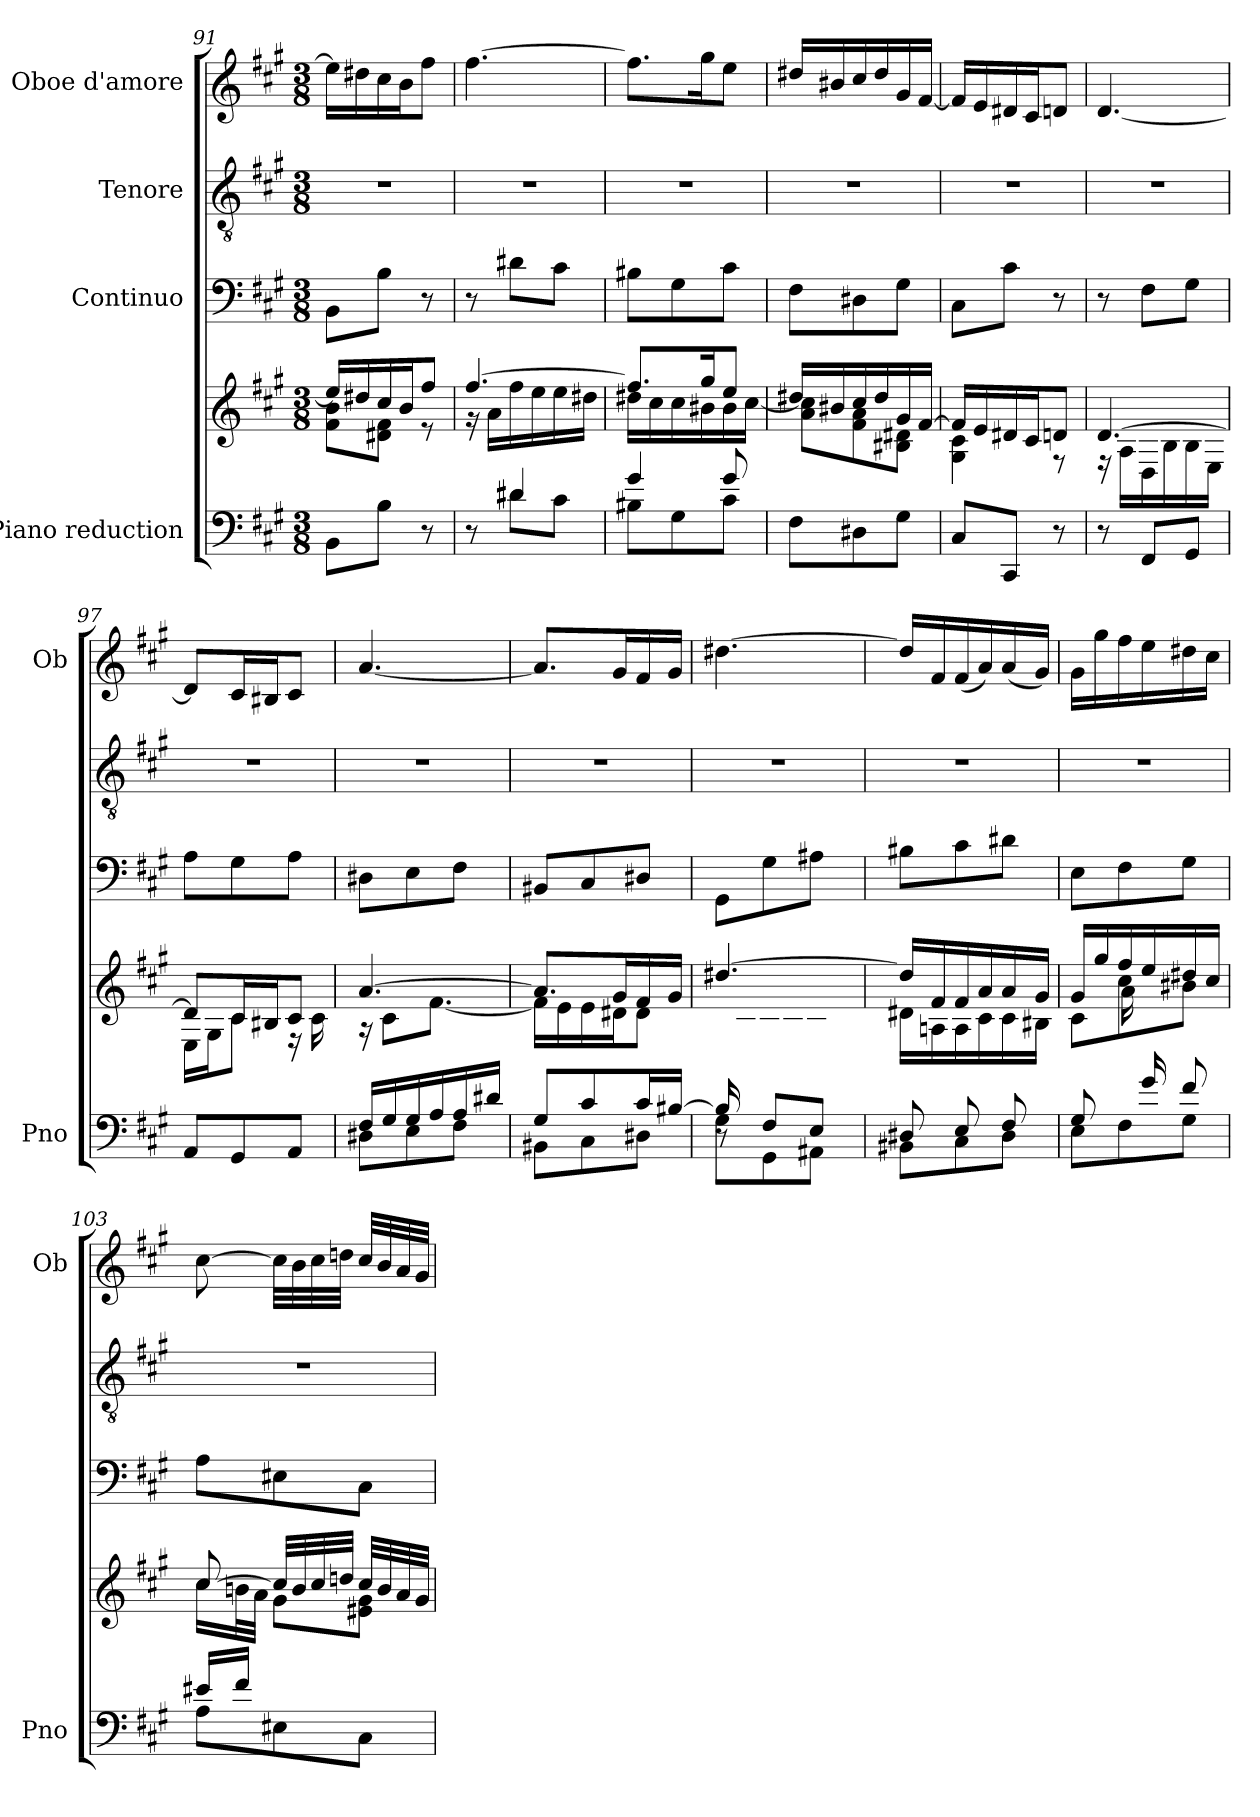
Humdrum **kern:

**kern	**kern	**kern	**kern	**kern
*part4	*part4	*part3	*part2	*part1
*staff5	*staff4	*staff3	*staff2	*staff1
*I"Piano reduction	*	*I"Continuo	*I"Tenore	*I"Oboe d'amore
*I'Pno	*	*	*	*I'Ob
*clefF4	*clefG2	*clefF4	*clefGv2	*clefG2
*k[f#c#g#]	*k[f#c#g#]	*k[f#c#g#]	*k[f#c#g#]	*k[f#c#g#]
*M3/8	*M3/8	*M3/8	*M3/8	*M3/8
=91	=91	=91	=91	=91
*	*^	*	*	*
8BB\L	16ee/LL]	8f#\ 8b\L	8BB\L	4.r	16ee\LL]
.	16dd#X/	.	.	.	16dd#X\
8B\J	16cc#/	8d#X\ 8f#\J	8B\J	.	16cc#\
.	16b/J	.	.	.	16b\J
8r	8ff#/J	8r	8r	.	8ff#\J
=92	=92	=92	=92	=92	=92
*^	*	*	*	*	*
8r	8ryy	[4.ff#/	16r	8r	4.r	[4.ff#\
.	.	.	16a\LL	.	.	.
4d#X/	8d#\L	.	16ff#\	8d#X\L	.	.
.	.	.	16ee\	.	.	.
.	8c#\J	.	16ee\	8c#\J	.	.
.	.	.	16dd#X\JJ	.	.	.
=93	=93	=93	=93	=93	=93	=93
4g#/	8B#X\L	8.ff#/L]	16dd#X\LL	8B#X\L	4.r	8.ff#\L]
.	.	.	16cc#\	.	.	.
.	8G#\	.	16cc#\	8G#\	.	.
.	.	16gg#/K	16b#X\	.	.	16gg#\K
8g#/	8c#\J	8ee/J	16b#\	8c#\J	.	8ee\J
.	.	.	[16cc#\JJ	.	.	.
*v	*v	*	*	*	*	*
!!LO:LB:g=z
=94	=94	=94	=94	=94	=94
8F#\L	16dd#X/LL	8a\ 8cc#\]L	8F#\L	4.r	16dd#X/LL
.	16b#X/	.	.	.	16b#X/
8D#X\	16cc#/	8f#\ 8a\	8D#X\	.	16cc#/
.	16dd#/	.	.	.	16dd#/
8G#\J	16g#/	8B#X\ 8d#X\J	8G#\J	.	16g#/
.	[16f#/JJ	.	.	.	[16f#/JJ
=95	=95	=95	=95	=95	=95
8C#/L	16f#/LL]	4G#\ 4c#\	8C#\L	4.r	16f#/LL]
.	16e/	.	.	.	16e/
8CC#/J	16d#X/	.	8c#\J	.	16d#X/
.	16c#/J	.	.	.	16c#/J
8r	8dn/J	8r	8r	.	8dn/J
=96	=96	=96	=96	=96	=96
8r	[4.d/	16r	8r	4.r	[4.d/
.	.	16A\LL	.	.	.
8FF#/L	.	16D\	8F#\L	.	.
.	.	16B\	.	.	.
8GG#/J	.	16B\	8G#\J	.	.
.	.	16E\JJ	.	.	.
=97	=97	=97	=97	=97	=97
8AA/L	8d/L]	16E\LL	8A\L	4.r	8d/L]
.	.	16G#\J	.	.	.
8GG#/	16c#/L	8c#\J	8G#\	.	16c#/L
.	16B#X/J	.	.	.	16B#X/J
8AA/J	8c#/J	16r	8A\J	.	8c#/J
.	.	16c#\	.	.	.
=98	=98	=98	=98	=98	=98
*^	*	*	*	*	*
16F#/LL	8D#X\L	[4.a/	16r	8D#X\L	4.r	[4.a/
16G#/	.	.	8c#\L	.	.	.
16G#/	8E\	.	.	8E\	.	.
16A/	.	.	[8.f#\J	.	.	.
16A/	8F#\J	.	.	8F#\J	.	.
16d#X/JJ	.	.	.	.	.	.
=99	=99	=99	=99	=99	=99	=99
8G#/L	8BB#X\L	8.a/L]	16f#\LL]	8BB#X/L	4.r	8.a/L]
.	.	.	16e\	.	.	.
8c#/	8C#\	.	16e\	8C#/	.	.
.	.	16g#/L	16d#X\J	.	.	16g#/L
16c#/L	8D#X\J	16f#/	8d#\J	8D#X/J	.	16f#/
[16B#X/JJ	.	16g#/JJ	.	.	.	16g#/JJ
=100	=100	=100	=100	=100	=100	=100
*	*^	*	*	*	*	*
16B#/LL]	8r	8G#\L	[4.dd#X/	16ryy	8GG#\L	4.r	[4.dd#X\
4ryy	.	.	.	16B#X\	.	.	.
.	8F#/L	8GG#\	.	16B#\	8G#\	.	.
.	.	.	.	16c#\	.	.	.
.	8E/J	8AA#X\J	.	16c#\	8A#X\J	.	.
16ryy	.	.	.	16d#X\JJ	.	.	.
*	*v	*v	*	*	*	*	*
=101	=101	=101	=101	=101	=101	=101
8D#X/L	8BB#X\L	16dd#/LL]	16d#X\LL	8B#X\L	4.r	16dd#/LL]
.	.	16f#/	16An\	.	.	16f#/
8E/	8C#\	16f#/	16A\	8c#\	.	(16f#/
.	.	16a/	16c#\	.	.	16a/)
8F#/J	8D#\J	16a/	16c#\	8d#X\J	.	(16a/
.	.	16g#/JJ	16B#X\JJ	.	.	16g#/JJ)
=102	=102	=102	=102	=102	=102	=102
*	*	*	*^	*	*	*
8G#/L	8E\L	16g#/LL	8c#\L	8ryy	8E\L	4.r	16g#\LL
.	.	16gg#/	.	.	.	.	16gg#\
16ryy	8F#\	16ff#/	8cc#\	16a\L	8F#\	.	16ff#\
16g#/J	.	16ee/	.	8.ryy	.	.	16ee\
8f#/J	8G#\J	16dd#X/	8b#X\J	.	8G#\J	.	16dd#X\
.	.	16cc#/JJ	.	.	.	.	16cc#\JJ
*	*	*	*v	*v	*	*	*
!!LO:LB:g=z
=103	=103	=103	=103	=103	=103	=103
16e#X/LL	8A\L	[8cc#/	16cc#\LL	8A\L	4.r	[8cc#\
16f#/JJ	.	.	32bn\L	.	.	.
.	.	.	32a\JJJ	.	.	.
4ryy	8E#X\	32cc#/LLL]	8g#\L	8E#X\	.	32cc#\LLL]
.	.	32b/	.	.	.	32b\
.	.	32cc#/	.	.	.	32cc#\
.	.	32ddn/JJJ	.	.	.	32ddn\JJJ
.	8C#\J	32cc#/LLL	8e#X\ 8g#\J	8C#\J	.	32cc#/LLL
.	.	32b/	.	.	.	32b/
.	.	32a/	.	.	.	32a/
.	.	32g#/JJJ	.	.	.	32g#/JJJ
*v	*v	*	*	*	*	*
*	*v	*v	*	*	*
=	=	=	=	=
*-	*-	*-	*-	*-
